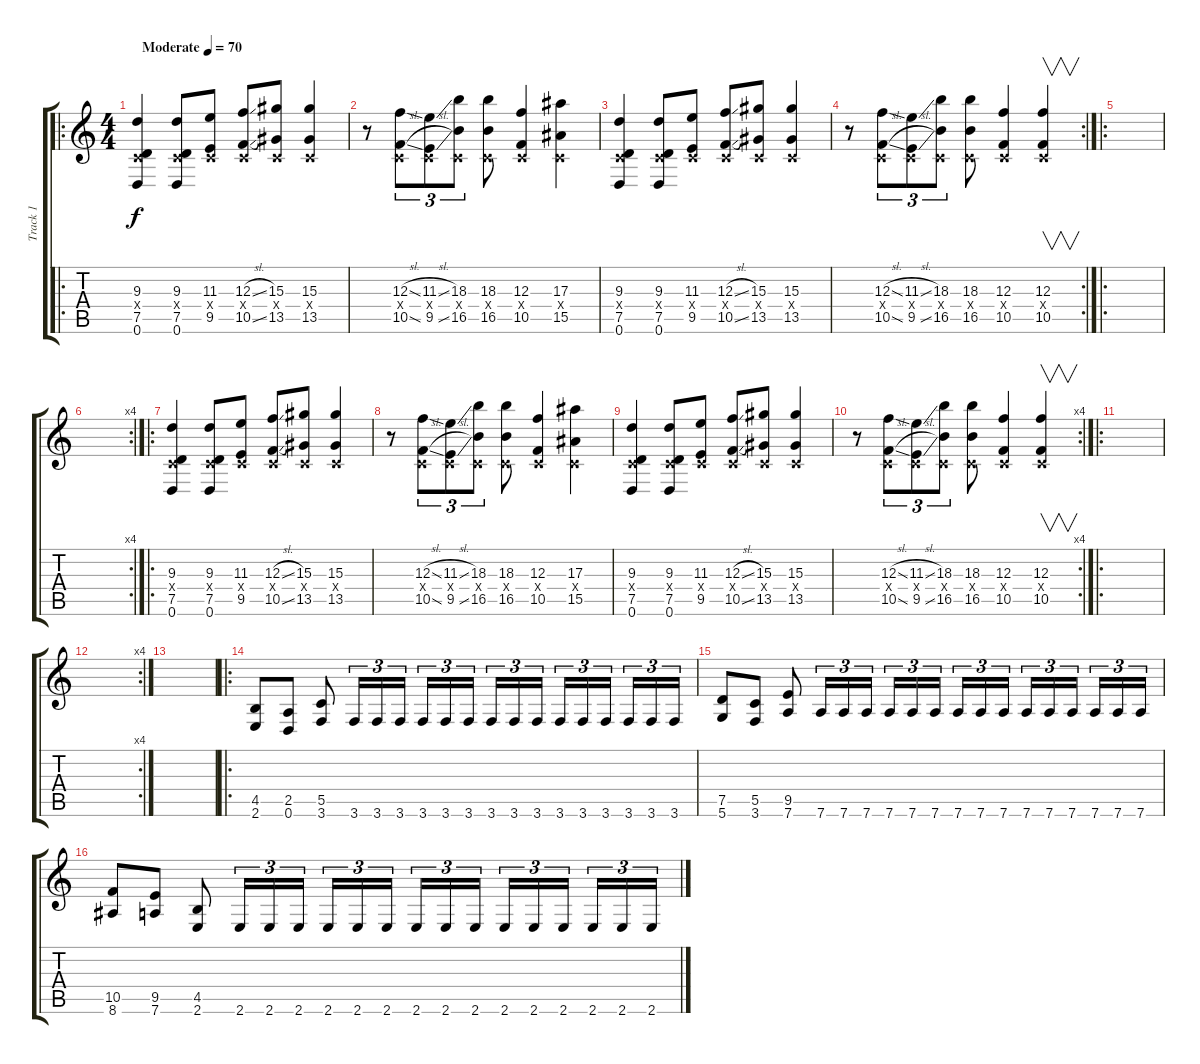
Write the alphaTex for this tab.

\track ("Track 1" "Track 1") {instrument distortionguitar}
\staff {score tabs}
\tuning (D4 A3 F3 C3 G2 D2) {hide}
\ro
\ts (4 4)
\tempo (70 "Moderate")
\clef g2
\ks c
(9.3 0.4{x} 7.5 0.6).4{dy f instrument distortionguitar} (9.3 0.4{x} 7.5 0.6).8 (11.3 0.4{x} 9.5).8 (12.3{sl} 0.4{x} 10.5{sl}).8 (15.3 0.4{x} 13.5).8 (15.3 0.4{x} 13.5).4 |
r.8 (12.3{sl} 0.4{x} 10.5{sl}).8{tu (3 2)} (11.3{sl} 0.4{x} 9.5{sl}).8{tu (3 2)} (18.3 0.4{x} 16.5).8{tu (3 2)} (18.3 0.4{x} 16.5).8 (12.3 0.4{x} 10.5).4 (17.3 0.4{x} 15.5).4 |
(9.3 0.4{x} 7.5 0.6).4 (9.3 0.4{x} 7.5 0.6).8 (11.3 0.4{x} 9.5).8 (12.3{sl} 0.4{x} 10.5{sl}).8 (15.3 0.4{x} 13.5).8 (15.3 0.4{x} 13.5).4 |
\rc 2
r.8 (12.3{sl} 0.4{x} 10.5{sl}).8{tu (3 2)} (11.3{sl} 0.4{x} 9.5{sl}).8{tu (3 2)} (18.3 0.4{x} 16.5).8{tu (3 2)} (18.3 0.4{x} 16.5).8 (12.3 0.4{x} 10.5).4 (12.3 0.4{x} 10.5).4{v} |
\ro
|
\rc 4
|
\ro
(9.3 0.4{x} 7.5 0.6).4 (9.3 0.4{x} 7.5 0.6).8 (11.3 0.4{x} 9.5).8 (12.3{sl} 0.4{x} 10.5{sl}).8 (15.3 0.4{x} 13.5).8 (15.3 0.4{x} 13.5).4 |
r.8 (12.3{sl} 0.4{x} 10.5{sl}).8{tu (3 2)} (11.3{sl} 0.4{x} 9.5{sl}).8{tu (3 2)} (18.3 0.4{x} 16.5).8{tu (3 2)} (18.3 0.4{x} 16.5).8 (12.3 0.4{x} 10.5).4 (17.3 0.4{x} 15.5).4 |
(9.3 0.4{x} 7.5 0.6).4 (9.3 0.4{x} 7.5 0.6).8 (11.3 0.4{x} 9.5).8 (12.3{sl} 0.4{x} 10.5{sl}).8 (15.3 0.4{x} 13.5).8 (15.3 0.4{x} 13.5).4 |
\rc 4
r.8 (12.3{sl} 0.4{x} 10.5{sl}).8{tu (3 2)} (11.3{sl} 0.4{x} 9.5{sl}).8{tu (3 2)} (18.3 0.4{x} 16.5).8{tu (3 2)} (18.3 0.4{x} 16.5).8 (12.3 0.4{x} 10.5).4 (12.3 0.4{x} 10.5).4{v} |
\ro
|
\rc 4
|
|
\ro
(4.5 2.6).8 (2.5 0.6).8 (5.5 3.6).8 3.6.16{tu (3 2)} 3.6.16{tu (3 2)} 3.6.16{tu (3 2)} 3.6.16{tu (3 2)} 3.6.16{tu (3 2)} 3.6.16{tu (3 2) beam splitsecondary} 3.6.16{tu (3 2)} 3.6.16{tu (3 2)} 3.6.16{tu (3 2)} 3.6.16{tu (3 2)} 3.6.16{tu (3 2)} 3.6.16{tu (3 2) beam splitsecondary} 3.6.16{tu (3 2)} 3.6.16{tu (3 2)} 3.6.16{tu (3 2)} |
(7.5 5.6).8 (5.5 3.6).8 (9.5 7.6).8 7.6.16{tu (3 2)} 7.6.16{tu (3 2)} 7.6.16{tu (3 2)} 7.6.16{tu (3 2)} 7.6.16{tu (3 2)} 7.6.16{tu (3 2) beam splitsecondary} 7.6.16{tu (3 2)} 7.6.16{tu (3 2)} 7.6.16{tu (3 2)} 7.6.16{tu (3 2)} 7.6.16{tu (3 2)} 7.6.16{tu (3 2) beam splitsecondary} 7.6.16{tu (3 2)} 7.6.16{tu (3 2)} 7.6.16{tu (3 2)} |
(10.5 8.6).8 (9.5 7.6).8 (4.5 2.6).8 2.6.16{tu (3 2)} 2.6.16{tu (3 2)} 2.6.16{tu (3 2)} 2.6.16{tu (3 2)} 2.6.16{tu (3 2)} 2.6.16{tu (3 2) beam splitsecondary} 2.6.16{tu (3 2)} 2.6.16{tu (3 2)} 2.6.16{tu (3 2)} 2.6.16{tu (3 2)} 2.6.16{tu (3 2)} 2.6.16{tu (3 2) beam splitsecondary} 2.6.16{tu (3 2)} 2.6.16{tu (3 2)} 2.6.16{tu (3 2)}
